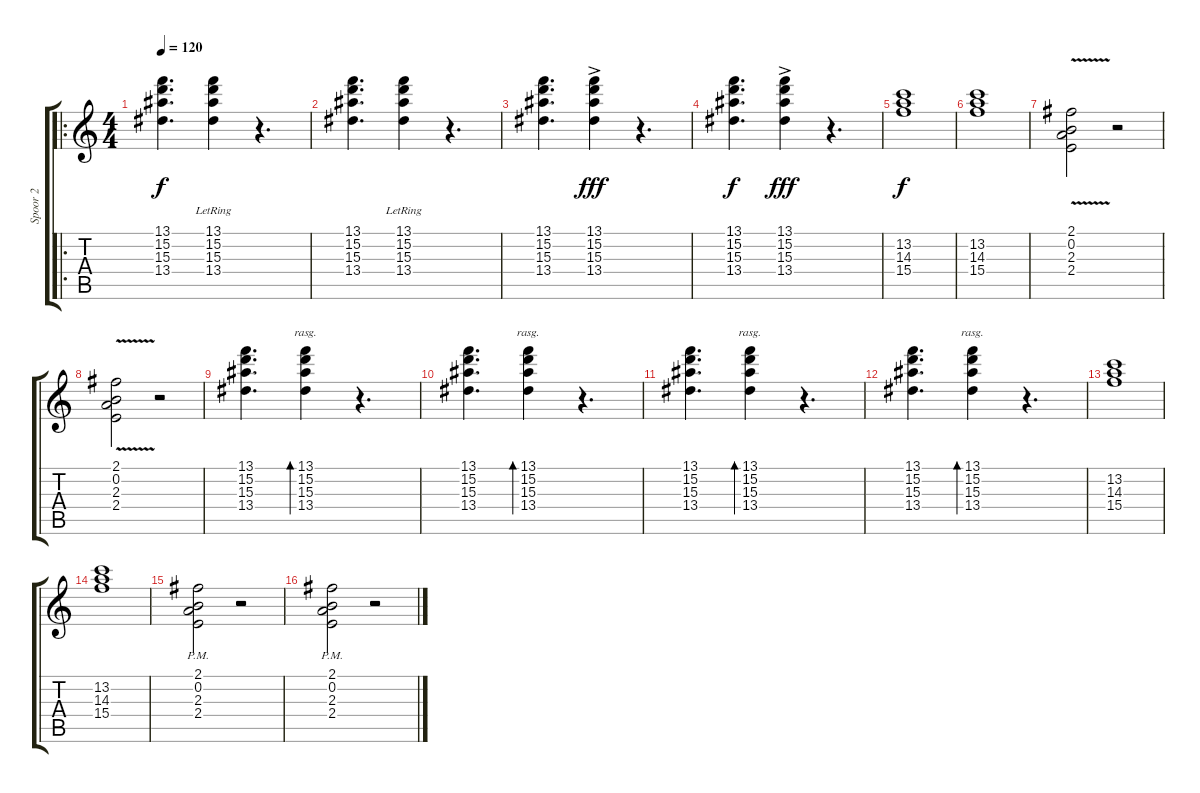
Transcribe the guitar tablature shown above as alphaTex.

\track ("Spoor 2" "Spoor 2") {instrument acousticguitarsteel}
\staff {score tabs}
\tuning (E4 B3 G3 D3 A2 E2) {hide}
\ro
\ts (4 4)
\tempo 120
\clef g2
\ks c
(13.1 15.2 15.3 13.4).4{d dy f instrument acousticguitarsteel} (13.1{lr} 15.2 15.3 13.4).4 r.4{d} |
(13.1 15.2 15.3 13.4).4{d} (13.1{lr} 15.2 15.3 13.4).4 r.4{d} |
(13.1 15.2 15.3 13.4).4{d} (13.1{ac} 15.2 15.3 13.4).4{dy fff} r.4{d} |
(13.1 15.2 15.3 13.4).4{d dy f} (13.1{ac} 15.2 15.3 13.4).4{dy fff} r.4{d} |
(13.2 14.3 15.4).1{dy f} |
(13.2 14.3 15.4).1 |
(2.1{v} 0.2 2.3 2.4).2 r.2 |
(2.1{v} 0.2 2.3 2.4).2 r.2 |
(13.1 15.2 15.3 13.4).4{d} (13.1 15.2 15.3 13.4).4{bd 120 rasg ii} r.4{d} |
(13.1 15.2 15.3 13.4).4{d} (13.1 15.2 15.3 13.4).4{bd 120 rasg ii} r.4{d} |
(13.1 15.2 15.3 13.4).4{d} (13.1 15.2 15.3 13.4).4{bd 120 rasg ii} r.4{d} |
(13.1 15.2 15.3 13.4).4{d} (13.1 15.2 15.3 13.4).4{bd 120 rasg ii} r.4{d} |
(13.2 14.3 15.4).1 |
(13.2 14.3 15.4).1 |
(2.1 0.2 2.3{pm} 2.4).2 r.2 |
(2.1 0.2 2.3{pm} 2.4).2 r.2
